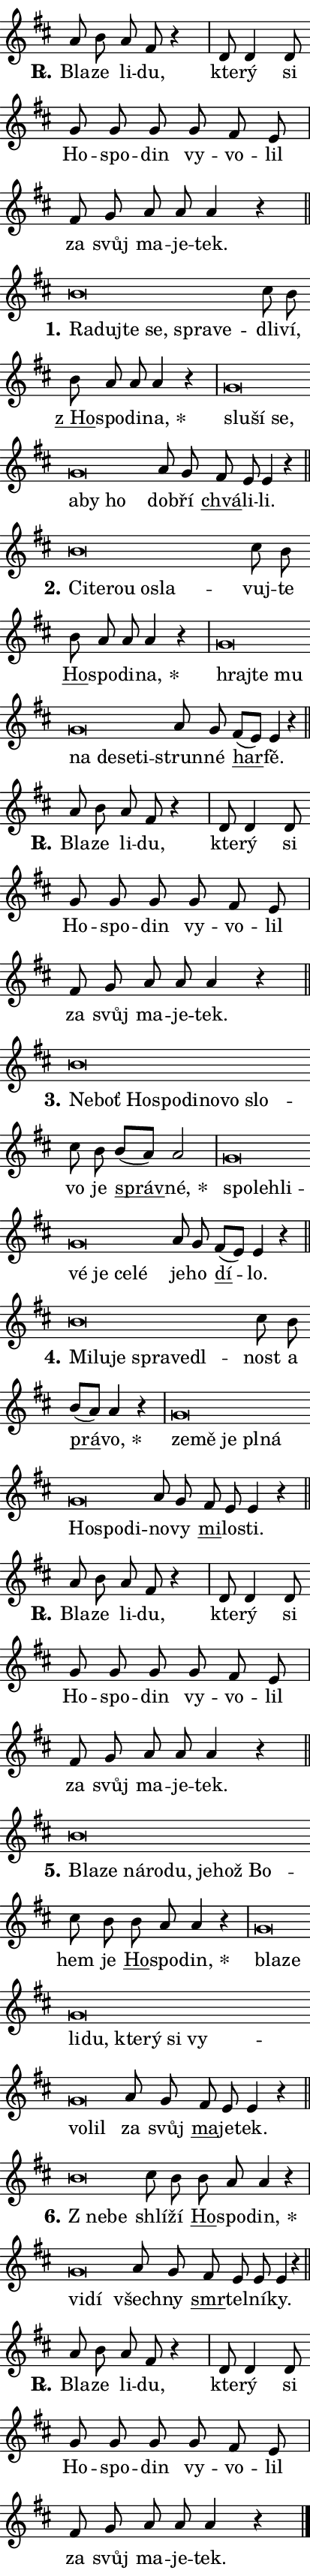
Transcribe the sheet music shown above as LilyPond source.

\version "2.24.0"
\header { tagline = "" }
\paper {
  indent = 0\cm
  top-margin = 0\cm
  right-margin = 0\cm
  bottom-margin = 0\cm
  left-margin = 0\cm
  paper-width = 7\cm
  page-breaking = #ly:one-page-breaking
  system-system-spacing.basic-distance = #11
  score-system-spacing.basic-distance = #11
  ragged-last = ##f
}


%% Author: Thomas Morley
%% https://lists.gnu.org/archive/html/lilypond-user/2020-05/msg00002.html
#(define (line-position grob)
"Returns position of @var[grob} in current system:
   @code{'start}, if at first time-step
   @code{'end}, if at last time-step
   @code{'middle} otherwise
"
  (let* ((col (ly:item-get-column grob))
         (ln (ly:grob-object col 'left-neighbor))
         (rn (ly:grob-object col 'right-neighbor))
         (col-to-check-left (if (ly:grob? ln) ln col))
         (col-to-check-right (if (ly:grob? rn) rn col))
         (break-dir-left
           (and
             (ly:grob-property col-to-check-left 'non-musical #f)
             (ly:item-break-dir col-to-check-left)))
         (break-dir-right
           (and
             (ly:grob-property col-to-check-right 'non-musical #f)
             (ly:item-break-dir col-to-check-right))))
        (cond ((eqv? 1 break-dir-left) 'start)
              ((eqv? -1 break-dir-right) 'end)
              (else 'middle))))

#(define (tranparent-at-line-position vctor)
  (lambda (grob)
  "Relying on @code{line-position} select the relevant enry from @var{vctor}.
Used to determine transparency,"
    (case (line-position grob)
      ((end) (not (vector-ref vctor 0)))
      ((middle) (not (vector-ref vctor 1)))
      ((start) (not (vector-ref vctor 2))))))

noteHeadBreakVisibility =
#(define-music-function (break-visibility)(vector?)
"Makes @code{NoteHead}s transparent relying on @var{break-visibility}"
#{
  \override NoteHead.transparent =
    #(tranparent-at-line-position break-visibility)
#})

#(define delete-ledgers-for-transparent-note-heads
  (lambda (grob)
    "Reads whether a @code{NoteHead} is transparent.
If so this @code{NoteHead} is removed from @code{'note-heads} from
@var{grob}, which is supposed to be @code{LedgerLineSpanner}.
As a result ledgers are not printed for this @code{NoteHead}"
    (let* ((nhds-array (ly:grob-object grob 'note-heads))
           (nhds-list
             (if (ly:grob-array? nhds-array)
                 (ly:grob-array->list nhds-array)
                 '()))
           ;; Relies on the transparent-property being done before
           ;; Staff.LedgerLineSpanner.after-line-breaking is executed.
           ;; This is fragile ...
           (to-keep
             (remove
               (lambda (nhd)
                 (ly:grob-property nhd 'transparent #f))
               nhds-list)))
      ;; TODO find a better method to iterate over grob-arrays, similiar
      ;; to filter/remove etc for lists
      ;; For now rebuilt from scratch
      (set! (ly:grob-object grob 'note-heads)  '())
      (for-each
        (lambda (nhd)
          (ly:pointer-group-interface::add-grob grob 'note-heads nhd))
        to-keep))))

hideNotes = {
  \noteHeadBreakVisibility #begin-of-line-visible
}
unHideNotes = {
  \noteHeadBreakVisibility #all-visible
}

% work-around for resetting accidentals
% https://lilypond.org/doc/v2.23/Documentation/notation/displaying-rhythms#unmetered-music
cadenzaMeasure = {
  \cadenzaOff
  \partial 1024 s1024
  \cadenzaOn
}

#(define-markup-command (accent layout props text) (markup?)
  "Underline accented syllable"
  (interpret-markup layout props
    #{\markup \override #'(offset . 4.3) \underline { #text }#}))

responsum = \markup \concat {
  "R" \hspace #-1.05 \path #0.1 #'((moveto 0 0.07) (lineto 0.9 0.8)) \hspace #0.05 "."
}

\layout {
    \context {
        \Staff
        \remove "Time_signature_engraver"
        \override LedgerLineSpanner.after-line-breaking = #delete-ledgers-for-transparent-note-heads
    }
    \context {
        \Voice {
            \override NoteHead.output-attributes = #'((class . "notehead"))
            \override Hairpin.height = #0.55
        }
    }
    \context {
        \Lyrics {
            \override StanzaNumber.output-attributes = #'((class . "stanzanumber"))
            \override LyricSpace.minimum-distance = #0.9
            \override LyricText.font-name = #"TeX Gyre Schola"
            \override LyricText.font-size = 1
            \override StanzaNumber.font-name = #"TeX Gyre Schola Bold"
            \override StanzaNumber.font-size = 1
        }
    }
}

% magnetic-lyrics.ily
%
%   written by
%     Jean Abou Samra <jean@abou-samra.fr>
%     Werner Lemberg <wl@gnu.org>
%
%   adapted by
%     Jiri Hon <jiri.hon@gmail.com>
%
% Version 2022-Apr-15

% https://www.mail-archive.com/lilypond-user@gnu.org/msg149350.html

#(define (Left_hyphen_pointer_engraver context)
   "Collect syllable-hyphen-syllable occurrences in lyrics and store
them in properties.  This engraver only looks to the left.  For
example, if the lyrics input is @code{foo -- bar}, it does the
following.

@itemize @bullet
@item
Set the @code{text} property of the @code{LyricHyphen} grob between
@q{foo} and @q{bar} to @code{foo}.

@item
Set the @code{left-hyphen} property of the @code{LyricText} grob with
text @q{foo} to the @code{LyricHyphen} grob between @q{foo} and
@q{bar}.
@end itemize

Use this auxiliary engraver in combination with the
@code{lyric-@/text::@/apply-@/magnetic-@/offset!} hook."
   (let ((hyphen #f)
         (text #f))
     (make-engraver
      (acknowledgers
       ((lyric-syllable-interface engraver grob source-engraver)
        (set! text grob)))
      (end-acknowledgers
       ((lyric-hyphen-interface engraver grob source-engraver)
        ;(when (not (grob::has-interface grob 'lyric-space-interface))
          (set! hyphen grob)));)
      ((stop-translation-timestep engraver)
       (when (and text hyphen)
         (ly:grob-set-object! text 'left-hyphen hyphen))
       (set! text #f)
       (set! hyphen #f)))))

#(define (lyric-text::apply-magnetic-offset! grob)
   "If the space between two syllables is less than the value in
property @code{LyricText@/.details@/.squash-threshold}, move the right
syllable to the left so that it gets concatenated with the left
syllable.

Use this function as a hook for
@code{LyricText@/.after-@/line-@/breaking} if the
@code{Left_@/hyphen_@/pointer_@/engraver} is active."
   (let ((hyphen (ly:grob-object grob 'left-hyphen #f)))
     (when hyphen
       (let ((left-text (ly:spanner-bound hyphen LEFT)))
         (when (grob::has-interface left-text 'lyric-syllable-interface)
           (let* ((common (ly:grob-common-refpoint grob left-text X))
                  (this-x-ext (ly:grob-extent grob common X))
                  (left-x-ext
                   (begin
                     ;; Trigger magnetism for left-text.
                     (ly:grob-property left-text 'after-line-breaking)
                     (ly:grob-extent left-text common X)))
                  ;; `delta` is the gap width between two syllables.
                  (delta (- (interval-start this-x-ext)
                            (interval-end left-x-ext)))
                  (details (ly:grob-property grob 'details))
                  (threshold (assoc-get 'squash-threshold details 0.2)))
             (when (< delta threshold)
               (let* (;; We have to manipulate the input text so that
                      ;; ligatures crossing syllable boundaries are not
                      ;; disabled.  For languages based on the Latin
                      ;; script this is essentially a beautification.
                      ;; However, for non-Western scripts it can be a
                      ;; necessity.
                      (lt (ly:grob-property left-text 'text))
                      (rt (ly:grob-property grob 'text))
                      (is-space (grob::has-interface hyphen 'lyric-space-interface))
                      (space (if is-space " " ""))
                      (space-markup (grob-interpret-markup grob " "))
                      (space-size (interval-length (ly:stencil-extent space-markup X)))
                      (extra-delta (if is-space space-size 0))
                      ;; Append new syllable.
                      (ltrt-space (if (and (string? lt) (string? rt))
                                (string-append lt space rt)
                                (make-concat-markup (list lt space rt))))
                      ;; Right-align `ltrt` to the right side.
                      (ltrt-space-markup (grob-interpret-markup
                               grob
                               (make-translate-markup
                                (cons (interval-length this-x-ext) 0)
                                (make-right-align-markup ltrt-space)))))
                 (begin
                   ;; Don't print `left-text`.
                   (ly:grob-set-property! left-text 'stencil #f)
                   ;; Set text and stencil (which holds all collected
                   ;; syllables so far) and shift it to the left.
                   (ly:grob-set-property! grob 'text ltrt-space)
                   (ly:grob-set-property! grob 'stencil ltrt-space-markup)
                   (ly:grob-translate-axis! grob (- (- delta extra-delta)) X))))))))))


#(define (lyric-hyphen::displace-bounds-first grob)
   ;; Make very sure this callback isn't triggered too early.
   (let ((left (ly:spanner-bound grob LEFT))
         (right (ly:spanner-bound grob RIGHT)))
     (ly:grob-property left 'after-line-breaking)
     (ly:grob-property right 'after-line-breaking)
     (ly:lyric-hyphen::print grob)))

squashThreshold = #0.4

\layout {
  \context {
    \Lyrics
    \consists #Left_hyphen_pointer_engraver
    \override LyricText.after-line-breaking =
      #lyric-text::apply-magnetic-offset!
    \override LyricHyphen.stencil = #lyric-hyphen::displace-bounds-first
    \override LyricText.details.squash-threshold = \squashThreshold
    \override LyricHyphen.minimum-distance = 0
    \override LyricHyphen.minimum-length = \squashThreshold
  }
}

squash = \override LyricText.details.squash-threshold = 9999
unSquash = \override LyricText.details.squash-threshold = \squashThreshold

left = \override LyricText.self-alignment-X = #LEFT
unLeft = \revert LyricText.self-alignment-X

starOffset = #(lambda (grob) 
                (let ((x_offset (ly:self-alignment-interface::aligned-on-x-parent grob)))
                  (if (= x_offset 0) 0 (+ x_offset 1.2))))

star = #(define-music-function (syllable)(string?)
"Append star separator at the end of a syllable"
#{
  \once \override LyricText.X-offset = #starOffset
  \lyricmode { \markup {
    #syllable
    \override #'((font-name . "TeX Gyre Schola Bold")) \hspace #0.2 \lower #0.65 \larger "*"
  } }
#})

starAccent = #(define-music-function (syllable)(string?)
"Append star separator at the end of a syllable and make accent"
#{
  \once \override LyricText.X-offset = #starOffset
  \lyricmode { \markup {
    \accent #syllable
    \override #'((font-name . "TeX Gyre Schola Bold")) \hspace #0.2 \lower #0.65 \larger "*"
  } }
#})

breath = #(define-music-function (syllable)(string?)
"Append breathing indicator at the end of a syllable"
#{
  \lyricmode { \markup { #syllable "+" } }
#})

optionalBreath = #(define-music-function (syllable)(string?)
"Append optional breathing indicator at the end of a syllable"
#{
  \lyricmode { \markup { #syllable "(+)" } }
#})


\score {
    <<
        \new Voice = "melody" { \cadenzaOn \key d \major \relative { a'8 b a fis r4 \cadenzaMeasure \bar "|" d8 d4 d8 \bar "" g g g \bar "" g fis e \cadenzaMeasure \bar "|" fis g a a a4 r \cadenzaMeasure \bar "||" \break } }
        \new Lyrics \lyricsto "melody" { \lyricmode { \set stanza = \responsum
Bla -- ze li -- du, kte -- rý si Ho -- spo -- din vy -- vo -- lil za svůj ma -- je -- tek. } }
    >>
    \layout {}
}

\score {
    <<
        \new Voice = "melody" { \cadenzaOn \key d \major \relative { b'\breve*1/16 \hideNotes \breve*1/16 \bar "" \breve*1/16 \bar "" \breve*1/16 \bar "" \breve*1/16 \breve*1/16 \bar "" \unHideNotes cis8 b \bar "" b a a a4 r \cadenzaMeasure \bar "|" g\breve*1/16 \hideNotes \breve*1/16 \bar "" \breve*1/16 \bar "" \breve*1/16 \bar "" \breve*1/16 \breve*1/16 \bar "" \unHideNotes a8 g \bar "" fis e e4 r \cadenzaMeasure \bar "||" \break } }
        \new Lyrics \lyricsto "melody" { \lyricmode { \set stanza = "1."
\left Ra -- \squash duj -- te se, spra -- ve -- \unLeft \unSquash dli -- ví, \markup \accent "z Ho" -- spo -- di -- \star na, \left slu -- \squash ší se, a -- by ho \unLeft \unSquash dob -- ří \markup \accent chvá -- li -- li. } }
    >>
    \layout {}
}

\score {
    <<
        \new Voice = "melody" { \cadenzaOn \key d \major \relative { b'\breve*1/16 \hideNotes \breve*1/16 \bar "" \breve*1/16 \bar "" \breve*1/16 \breve*1/16 \bar "" \unHideNotes cis8 b \bar "" b a a a4 r \cadenzaMeasure \bar "|" g\breve*1/16 \hideNotes \breve*1/16 \bar "" \breve*1/16 \bar "" \breve*1/16 \bar "" \breve*1/16 \bar "" \breve*1/16 \breve*1/16 \bar "" \unHideNotes a8 g \bar "" fis[( e)] e4 r \cadenzaMeasure \bar "||" \break } }
        \new Lyrics \lyricsto "melody" { \lyricmode { \set stanza = "2."
\left Ci -- \squash te -- rou o -- sla -- \unLeft \unSquash vuj -- te \markup \accent Ho -- spo -- di -- \star na, \left hraj -- \squash te mu na de -- se -- ti -- \unLeft \unSquash strun -- né \markup \accent har -- fě. } }
    >>
    \layout {}
}

\score {
    <<
        \new Voice = "melody" { \cadenzaOn \key d \major \relative { a'8 b a fis r4 \cadenzaMeasure \bar "|" d8 d4 d8 \bar "" g g g \bar "" g fis e \cadenzaMeasure \bar "|" fis g a a a4 r \cadenzaMeasure \bar "||" \break } }
        \new Lyrics \lyricsto "melody" { \lyricmode { \set stanza = \responsum
Bla -- ze li -- du, kte -- rý si Ho -- spo -- din vy -- vo -- lil za svůj ma -- je -- tek. } }
    >>
    \layout {}
}

\score {
    <<
        \new Voice = "melody" { \cadenzaOn \key d \major \relative { b'\breve*1/16 \hideNotes \breve*1/16 \bar "" \breve*1/16 \bar "" \breve*1/16 \bar "" \breve*1/16 \bar "" \breve*1/16 \bar "" \breve*1/16 \breve*1/16 \bar "" \unHideNotes cis8 b \bar "" b[( a)] a2 \cadenzaMeasure \bar "|" g\breve*1/16 \hideNotes \breve*1/16 \bar "" \breve*1/16 \bar "" \breve*1/16 \bar "" \breve*1/16 \bar "" \breve*1/16 \breve*1/16 \bar "" \unHideNotes a8 g \bar "" fis[( e)] e4 r \cadenzaMeasure \bar "||" \break } }
        \new Lyrics \lyricsto "melody" { \lyricmode { \set stanza = "3."
\left Ne -- \squash boť Ho -- spo -- di -- no -- vo slo -- \unLeft \unSquash vo je \markup \accent správ -- \star né, \left spo -- \squash leh -- li -- vé je ce -- lé \unLeft \unSquash je -- ho \markup \accent dí -- lo. } }
    >>
    \layout {}
}

\score {
    <<
        \new Voice = "melody" { \cadenzaOn \key d \major \relative { b'\breve*1/16 \hideNotes \breve*1/16 \bar "" \breve*1/16 \bar "" \breve*1/16 \bar "" \breve*1/16 \breve*1/16 \bar "" \unHideNotes cis8 b \bar "" b[( a)] a4 r \cadenzaMeasure \bar "|" g\breve*1/16 \hideNotes \breve*1/16 \bar "" \breve*1/16 \bar "" \breve*1/16 \bar "" \breve*1/16 \bar "" \breve*1/16 \bar "" \breve*1/16 \breve*1/16 \bar "" \unHideNotes a8 g \bar "" fis e e4 r \cadenzaMeasure \bar "||" \break } }
        \new Lyrics \lyricsto "melody" { \lyricmode { \set stanza = "4."
\left Mi -- \squash lu -- je spra -- ve -- dl -- \unLeft \unSquash nost a \markup \accent prá -- \star vo, \left ze -- \squash mě je pl -- ná Ho -- spo -- di -- \unLeft \unSquash no -- vy \markup \accent mi -- lo -- sti. } }
    >>
    \layout {}
}

\score {
    <<
        \new Voice = "melody" { \cadenzaOn \key d \major \relative { a'8 b a fis r4 \cadenzaMeasure \bar "|" d8 d4 d8 \bar "" g g g \bar "" g fis e \cadenzaMeasure \bar "|" fis g a a a4 r \cadenzaMeasure \bar "||" \break } }
        \new Lyrics \lyricsto "melody" { \lyricmode { \set stanza = \responsum
Bla -- ze li -- du, kte -- rý si Ho -- spo -- din vy -- vo -- lil za svůj ma -- je -- tek. } }
    >>
    \layout {}
}

\score {
    <<
        \new Voice = "melody" { \cadenzaOn \key d \major \relative { b'\breve*1/16 \hideNotes \breve*1/16 \bar "" \breve*1/16 \bar "" \breve*1/16 \bar "" \breve*1/16 \bar "" \breve*1/16 \bar "" \breve*1/16 \breve*1/16 \bar "" \unHideNotes cis8 b \bar "" b a a4 r \cadenzaMeasure \bar "|" g\breve*1/16 \hideNotes \breve*1/16 \bar "" \breve*1/16 \bar "" \breve*1/16 \bar "" \breve*1/16 \bar "" \breve*1/16 \bar "" \breve*1/16 \bar "" \breve*1/16 \bar "" \breve*1/16 \breve*1/16 \bar "" \unHideNotes a8 g \bar "" fis e e4 r \cadenzaMeasure \bar "||" \break } }
        \new Lyrics \lyricsto "melody" { \lyricmode { \set stanza = "5."
\left Bla -- \squash ze ná -- ro -- du, je -- hož Bo -- \unLeft \unSquash hem je \markup \accent Ho -- spo -- \star din, \left bla -- \squash ze li -- du, kte -- rý si vy -- vo -- lil \unLeft \unSquash za svůj \markup \accent ma -- je -- tek. } }
    >>
    \layout {}
}

\score {
    <<
        \new Voice = "melody" { \cadenzaOn \key d \major \relative { b'\breve*1/16 \hideNotes \breve*1/16 \bar "" \unHideNotes cis8 b \bar "" b a a4 r \cadenzaMeasure \bar "|" g\breve*1/16 \hideNotes \breve*1/16 \bar "" \unHideNotes a8 g \bar "" fis e e e4 r \cadenzaMeasure \bar "||" \break } }
        \new Lyrics \lyricsto "melody" { \lyricmode { \set stanza = "6."
\left "Z ne" -- \squash be \unLeft \unSquash shlí -- ží \markup \accent Ho -- spo -- \star din, \left vi -- \squash dí \unLeft \unSquash všech -- ny \markup \accent smr -- tel -- ní -- ky. } }
    >>
    \layout {}
}

\score {
    <<
        \new Voice = "melody" { \cadenzaOn \key d \major \relative { a'8 b a fis r4 \cadenzaMeasure \bar "|" d8 d4 d8 \bar "" g g g \bar "" g fis e \cadenzaMeasure \bar "|" fis g a a a4 r \cadenzaMeasure \bar "||" \break } \bar "|." }
        \new Lyrics \lyricsto "melody" { \lyricmode { \set stanza = \responsum
Bla -- ze li -- du, kte -- rý si Ho -- spo -- din vy -- vo -- lil za svůj ma -- je -- tek. } }
    >>
    \layout {}
}
